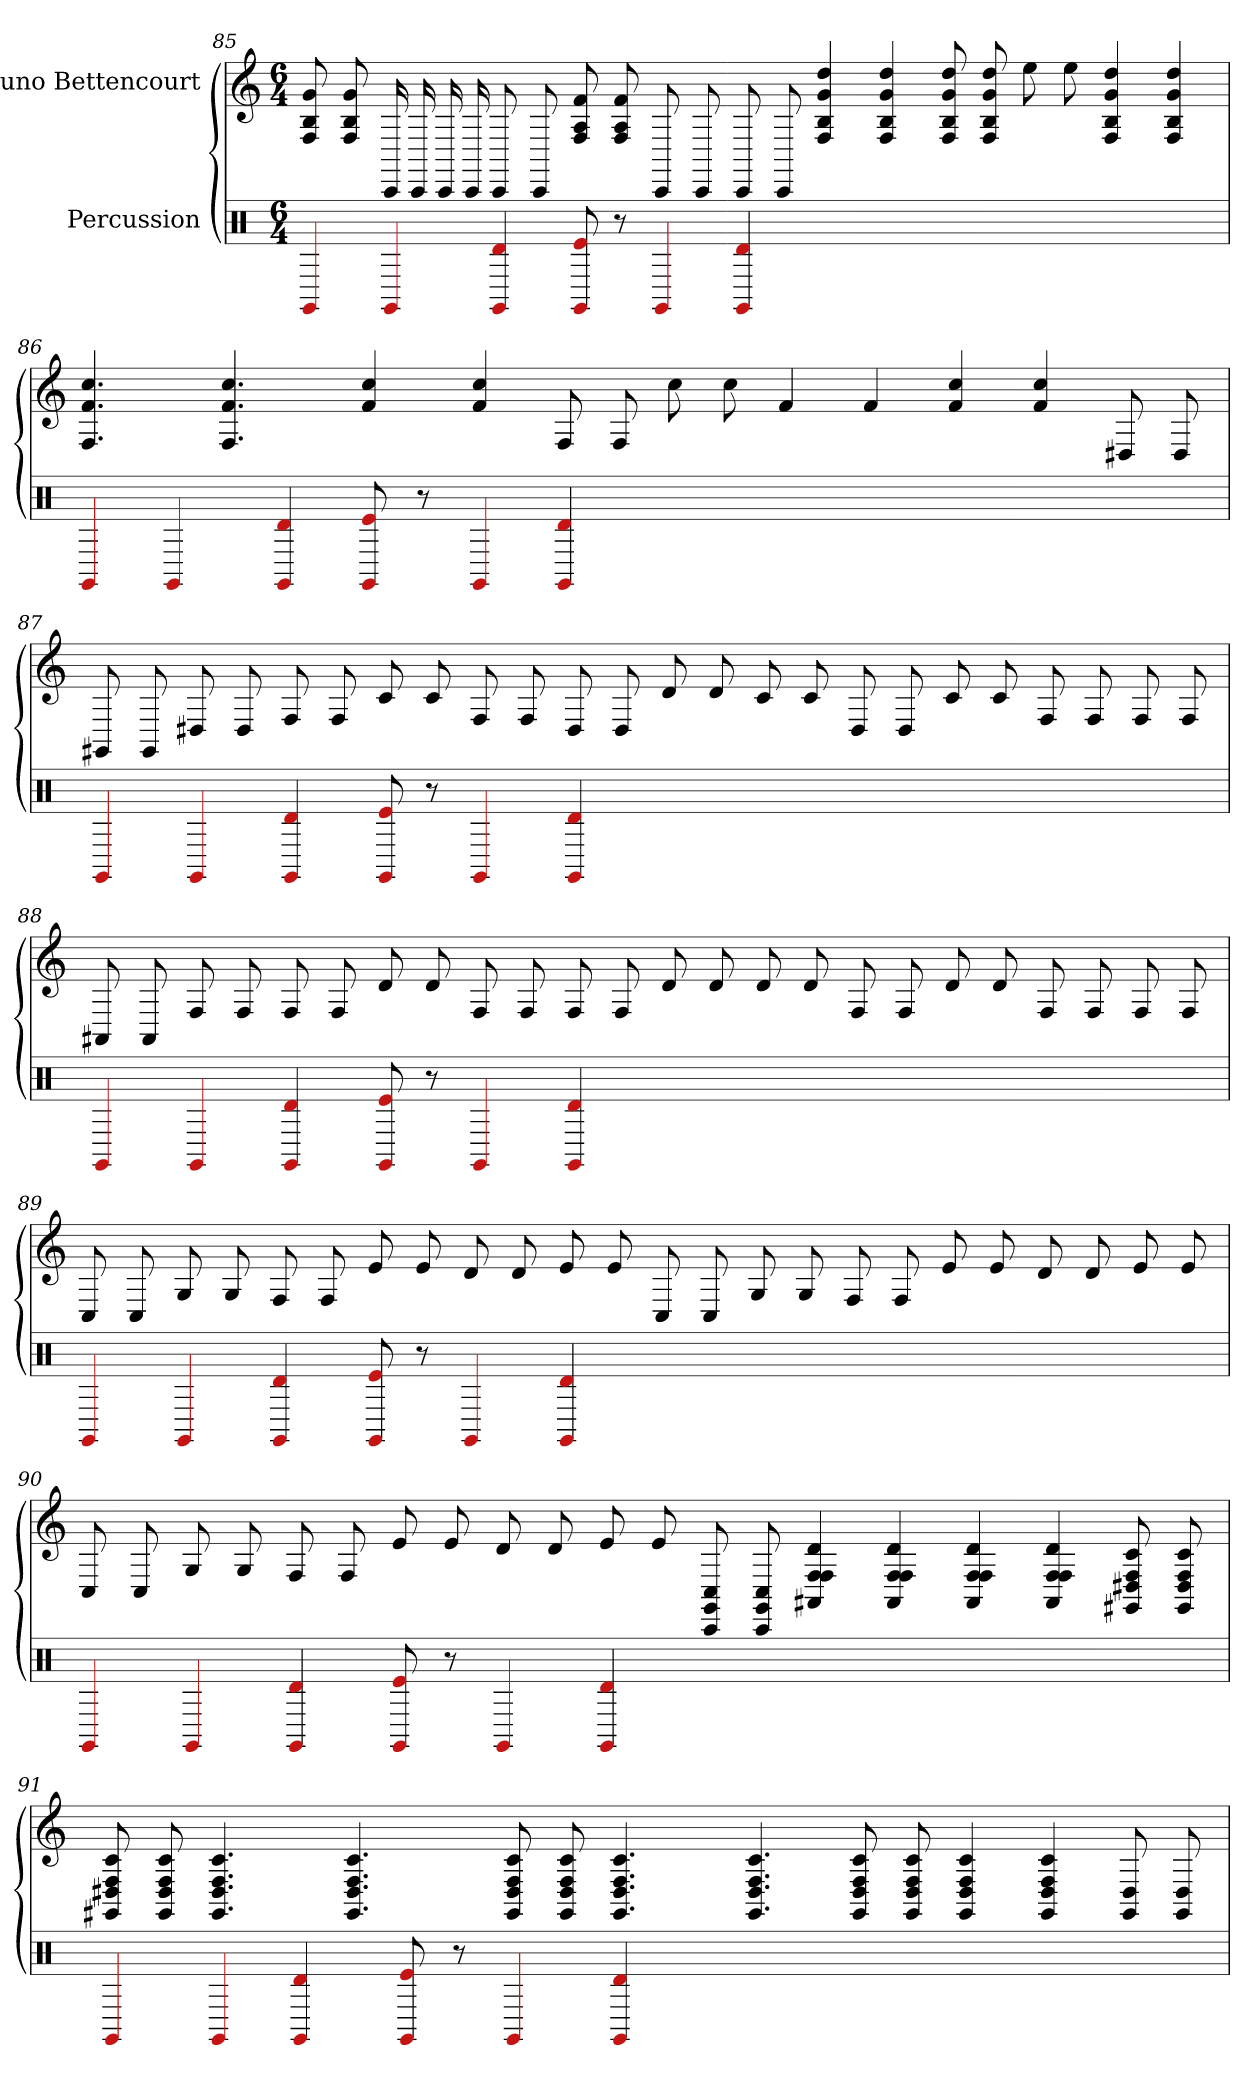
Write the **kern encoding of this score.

**kern	**kern
*part2	*part1
*staff2	*staff1
*I"Percussion	*I"Nuno Bettencourt
*clefX	*
*k[]	*k[]
*M6/4	*M6/4
=85	=85
4GG#	8g 8F 8B
.	8g 8F 8B
4GG#	16CC
.	16CC
.	16CC
.	16CC
4GG# 4d	8CC
.	8CC
8GG# 8e	8f 8F 8A
8r	8f 8F 8A
4GG#	8CC
.	8CC
4GG# 4d	8CC
.	8CC
1.ryy	4dd 4g 4F 4B
.	4dd 4g 4F 4B
.	8dd 8g 8F 8B
.	8dd 8g 8F 8B
.	8ee
.	8ee
.	4dd 4g 4F 4B
.	4dd 4g 4F 4B
=86	=86
4GG#	4.cc 4.f 4.F
4GG#	.
.	4.cc 4.f 4.F
4GG# 4d	.
8GG# 8e	4cc 4f
8r	.
4GG#	4cc 4f
4GG# 4d	8F
.	8F
1.ryy	8cc
.	8cc
.	4f
.	4f
.	4cc 4f
.	4cc 4f
.	8D#
.	8D#
=87	=87
4GG#	8GG#
.	8GG#
4GG#	8D#
.	8D#
4GG# 4d	8F
.	8F
8GG# 8e	8c
8r	8c
4GG#	8F
.	8F
4GG# 4d	8D#
.	8D#
1.ryy	8d
.	8d
.	8c
.	8c
.	8D#
.	8D#
.	8c
.	8c
.	8F
.	8F
.	8F
.	8F
=88	=88
4GG#	8AA#
.	8AA#
4GG#	8F
.	8F
4GG# 4d	8F
.	8F
8GG# 8e	8d
8r	8d
4GG#	8F
.	8F
4GG# 4d	8F
.	8F
1.ryy	8d
.	8d
.	8d
.	8d
.	8F
.	8F
.	8d
.	8d
.	8F
.	8F
.	8F
.	8F
=89	=89
4GG#	8C
.	8C
4GG#	8G
.	8G
4GG# 4d	8F
.	8F
8GG# 8e	8e
8r	8e
4GG#	8d
.	8d
4GG# 4d	8e
.	8e
1.ryy	8C
.	8C
.	8G
.	8G
.	8F
.	8F
.	8e
.	8e
.	8d
.	8d
.	8e
.	8e
=90	=90
4GG#	8C
.	8C
4GG#	8G
.	8G
4GG# 4d	8F
.	8F
8GG# 8e	8e
8r	8e
4GG#	8d
.	8d
4GG# 4d	8e
.	8e
1.ryy	8C 8GG 8CC
.	8C 8GG 8CC
.	4d 4F 4F 4AA#
.	4d 4F 4F 4AA#
.	4d 4F 4F 4AA#
.	4d 4F 4F 4AA#
.	8c 8F 8D# 8GG#
.	8c 8F 8D# 8GG#
=91	=91
4GG#	8c 8F 8D# 8GG#
.	8c 8F 8D# 8GG#
4GG#	4.c 4.F 4.D# 4.GG#
4GG# 4d	.
.	4.c 4.F 4.D# 4.GG#
8GG# 8e	.
8r	.
4GG#	8c 8F 8D# 8GG#
.	8c 8F 8D# 8GG#
4GG# 4d	4.c 4.F 4.D# 4.GG#
1.ryy	.
.	4.c 4.F 4.D# 4.GG#
.	8c 8F 8D# 8GG#
.	8c 8F 8D# 8GG#
.	4c 4F 4D# 4GG#
.	4c 4F 4D# 4GG#
.	8D# 8GG#
.	8D# 8GG#
=	=
*-	*-
